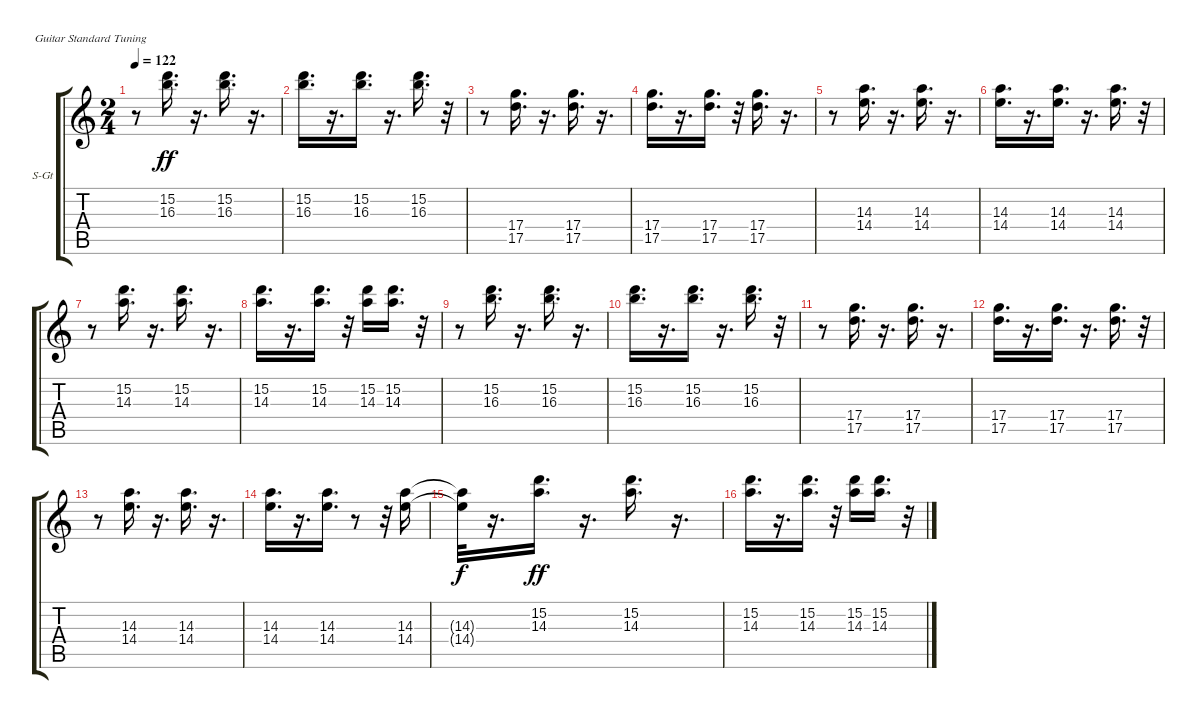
\bracketExtendMode groupsimilarinstruments
\firstSystemTrackNameOrientation horizontal
\otherSystemsTrackNameOrientation horizontal
\track ("Колокольчик" "S-Gt") {instrument acousticguitarsteel}
\staff {score tabs}
\tuning (E4 B3 G3 D3 A2 E2)
\ts (2 4)
\tempo 122
\clef g2
\ks c
r.8{dy ff} (15.2 16.3).16{d} r.16{d} (15.2 16.3).16{d} r.16{d} |
(15.2 16.3).16{d} r.16{d} (15.2 16.3).16{d} r.16{d} (15.2 16.3).16{d} r.32 |
r.8 (17.4 17.5).16{d} r.16{d} (17.4 17.5).16{d} r.16{d} |
(17.4 17.5).16{d} r.16{d} (17.4 17.5).16{d} r.32 (17.4 17.5).16{d} r.16{d} |
r.8 (14.3 14.4).16{d} r.16{d} (14.3 14.4).16{d} r.16{d} |
(14.3 14.4).16{d} r.16{d} (14.3 14.4).16{d} r.16{d} (14.3 14.4).16{d} r.32 |
r.8 (15.2 14.3).16{d} r.16{d} (15.2 14.3).16{d} r.16{d} |
(15.2 14.3).16{d} r.16{d} (15.2 14.3).16{d} r.32 (15.2 14.3).16 (15.2 14.3).16{d} r.32 |
r.8 (15.2 16.3).16{d} r.16{d} (15.2 16.3).16{d} r.16{d} |
(15.2 16.3).16{d} r.16{d} (15.2 16.3).16{d} r.16{d} (15.2 16.3).16{d} r.32 |
r.8 (17.4 17.5).16{d} r.16{d} (17.4 17.5).16{d} r.16{d} |
(17.4 17.5).16{d} r.16{d} (17.4 17.5).16{d} r.16{d} (17.4 17.5).16{d} r.32 |
r.8 (14.3 14.4).16{d} r.16{d} (14.3 14.4).16{d} r.16{d} |
(14.3 14.4).16{d} r.16{d} (14.3 14.4).16{d} r.8 r.32 (14.3 14.4).16 |
(14.3{t} 14.4{t}).32{dy f} r.16{d} (15.2 14.3).16{d dy ff} r.16{d} (15.2 14.3).16{d} r.16{d} |
(15.2 14.3).16{d} r.16{d} (15.2 14.3).16{d} r.32 (15.2 14.3).16 (15.2 14.3).16{d} r.32
